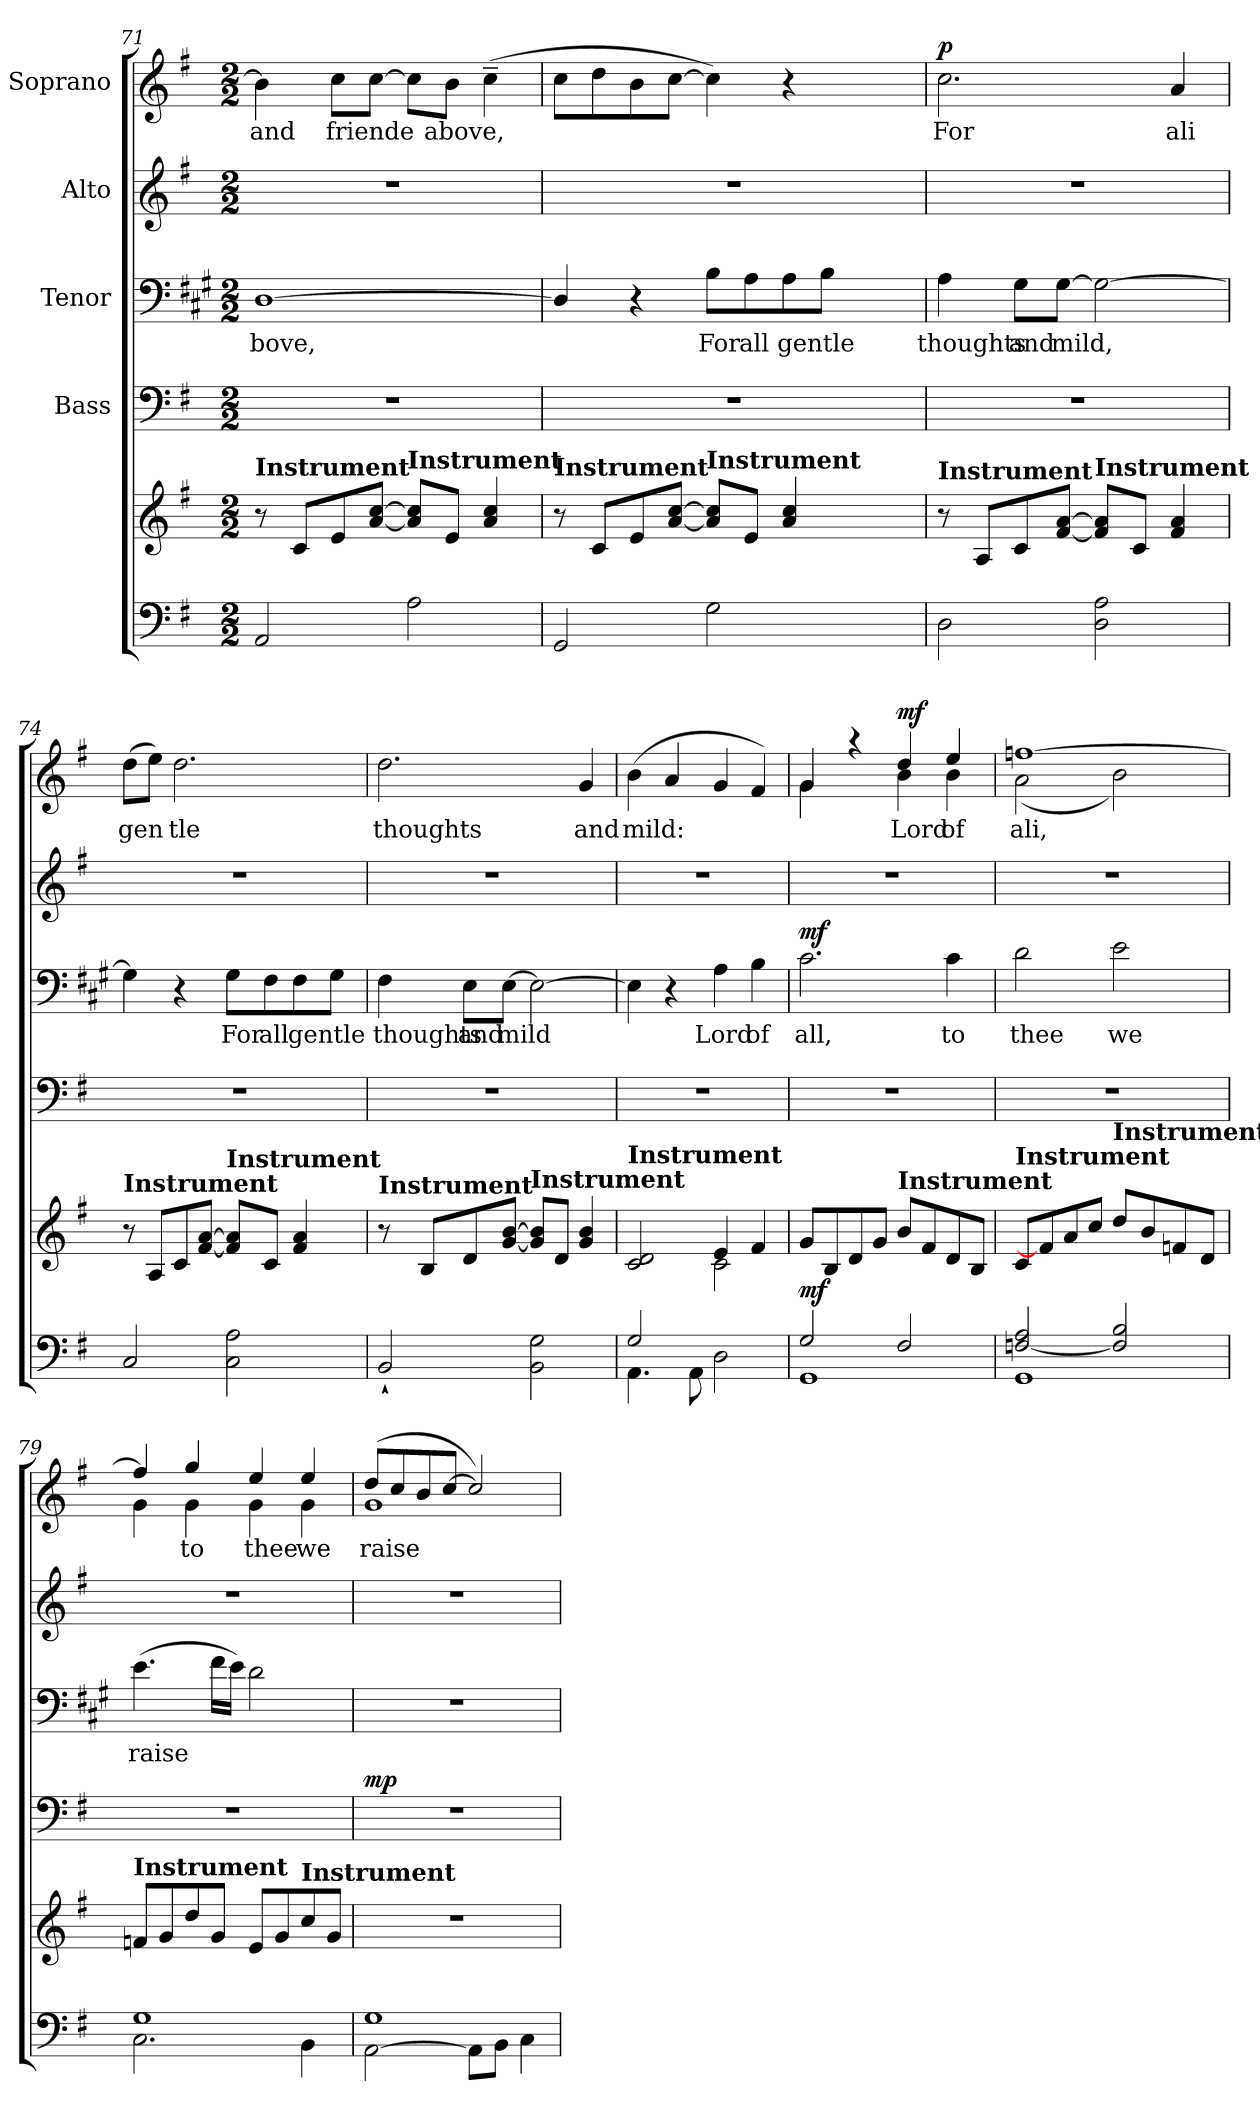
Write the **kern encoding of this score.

**kern	**kern	**dynam	**kern	**dynam	**kern	**text	**dynam	**kern	**kern	**text	**dynam
*part5	*part5	*part5	*part4	*part4	*part3	*part3	*part3	*part2	*part1	*part1	*part1
*staff6	*staff5	*staff5/6	*staff4	*staff4	*staff3	*staff3	*staff3	*staff2	*staff1	*staff1	*staff1
*	*	*	*I"Bass	*	*I"Tenor	*	*	*I"Alto	*I"Soprano	*	*
*clefF4	*clefG2	*	*clefF4	*	*clefF4	*	*	*clefG2	*clefG2	*	*
*	*	*	*	*	*ITrd1c2	*	*	*	*	*	*
*k[f#]	*k[f#]	*	*k[f#]	*	*k[f#]	*	*	*k[f#]	*k[f#]	*	*
*G:	*G:	*	*G:	*	*G:	*	*	*G:	*G:	*	*
*M2/2	*M2/2	*	*M2/2	*	*M2/2	*	*	*M2/2	*M2/2	*	*
=71	=71	=71	=71	=71	=71	=71	=71	=71	=71	=71	=71
!	!LO:TX:a:B:t=Instrument	!	!	!	!	!	!	!	!	!	!
2AA/	8r	.	1r	.	[1C	bove,	.	1r	4b\]	and	.
.	8c/L	.	.	.	.	.	.	.	.	.	.
.	8e/	.	.	.	.	.	.	.	8cc\L	friende­	.
.	[8a/ [8cc/J	.	.	.	.	.	.	.	[8cc\J	.	.
!	!LO:TX:a:B:t=Instrument	!	!	!	!	!	!	!	!	!	!
2A\	8a/] 8cc/]L	.	.	.	.	.	.	.	8cc\L]	.	.
.	8e/J	.	.	.	.	.	.	.	8b\J	a­bove,­	.
.	4a/ 4cc/	.	.	.	.	.	.	.	(>4cc~\	.	.
!!LO:PB:g=z
=72	=72	=72	=72	=72	=72	=72	=72	=72	=72	=72	=72
!	!LO:TX:a:B:t=Instrument	!	!	!	!	!	!	!	!	!	!
2GG/	8r	.	1r	.	4C/]	.	.	1r	8cc\L	.	.
.	8c/L	.	.	.	.	.	.	.	8dd\	.	.
.	8e/	.	.	.	4r	.	.	.	8b\	.	.
.	[8a/ [8cc/J	.	.	.	.	.	.	.	[8cc\J	.	.
!	!LO:TX:a:B:t=Instrument	!	!	!	!	!	!	!	!	!	!
2G\	8a/] 8cc/]L	.	.	.	8A\L	For	.	.	4cc\])	.	.
.	8e/J	.	.	.	8G\	all	.	.	.	.	.
.	4a/ 4cc/	.	.	.	8G\	gen­tle­	.	.	4r	.	.
.	.	.	.	.	8A\J	.	.	.	.	.	.
!!LO:PB:g=z
=73	=73	=73	=73	=73	=73	=73	=73	=73	=73	=73	=73
!	!LO:TX:a:B:t=Instrument	!	!	!	!	!	!	!	!	!	!
!	!	!	!	!	!	!	!	!	!	!	!LO:DY:a
2D\	8r	.	1r	.	4G\	thoughts	.	1r	2.cc\	For	p
.	8A/L	.	.	.	.	.	.	.	.	.	.
.	8c/	.	.	.	8F#\L	and	.	.	.	.	.
.	[8f#/ [8a/J	.	.	.	[8F#\J	mild,	.	.	.	.	.
!	!LO:TX:a:B:t=Instrument	!	!	!	!	!	!	!	!	!	!
2D\ 2A\	8f#/] 8a/]L	.	.	.	2F#\_	.	.	.	.	.	.
.	8c/J	.	.	.	.	.	.	.	.	.	.
.	4f#/ 4a/	.	.	.	.	.	.	.	4a/	ali	.
=74	=74	=74	=74	=74	=74	=74	=74	=74	=74	=74	=74
!	!LO:TX:a:B:t=Instrument	!	!	!	!	!	!	!	!	!	!
2C/	8r	.	1r	.	4F#\]	.	.	1r	(>8dd\L	gen­	.
.	8A/L	.	.	.	.	.	.	.	8ee\J)	.	.
.	8c/	.	.	.	4r	.	.	.	2.dd\	tle	.
.	[8f#/ [8a/J	.	.	.	.	.	.	.	.	.	.
!	!LO:TX:a:B:t=Instrument	!	!	!	!	!	!	!	!	!	!
2C\ 2A\	8f#/] 8a/]L	.	.	.	8F#\L	For	.	.	.	.	.
.	8c/J	.	.	.	8E\	all	.	.	.	.	.
.	4f#/ 4a/	.	.	.	8E\	gen­tle­	.	.	.	.	.
.	.	.	.	.	8F#\J	.	.	.	.	.	.
!!LO:PB:g=z
=75	=75	=75	=75	=75	=75	=75	=75	=75	=75	=75	=75
!	!LO:TX:a:B:t=Instrument	!	!	!	!	!	!	!	!	!	!
2BB`/	8r	.	1r	.	4E\	thoughts	.	1r	2.dd\	thoughts	.
.	8B/L	.	.	.	.	.	.	.	.	.	.
.	8d/	.	.	.	8D\L	and	.	.	.	.	.
.	[8g/ [8b/J	.	.	.	[8D\J	mild	.	.	.	.	.
!	!LO:TX:a:B:t=Instrument	!	!	!	!	!	!	!	!	!	!
2BB\ 2G\	8g/] 8b/]L	.	.	.	2D\_	.	.	.	.	.	.
.	8d/J	.	.	.	.	.	.	.	.	.	.
.	4g/ 4b/	.	.	.	.	.	.	.	4g/	and	.
=76	=76	=76	=76	=76	=76	=76	=76	=76	=76	=76	=76
*^	*^	*	*	*	*	*	*	*	*	*	*
!	!	!LO:TX:a:B:t=Instrument	!	!	!	!	!	!	!	!	!	!	!
4.AA\	2G/	2c/ 2d/	2ryy	.	1r	.	4D\]	.	.	1r	(>4b\	mild:	.
.	.	.	.	.	.	.	4r	.	.	.	4a/	.	.
8AA\	.	.	.	.	.	.	.	.	.	.	.	.	.
2D\	2ryy	2c\	4e/	.	.	.	4G\	Lord	.	.	4g/	.	.
.	.	.	4f#/	.	.	.	4A\	of	.	.	4f#/)	.	.
!!LO:PB:g=z
=77	=77	=77	=77	=77	=77	=77	=77	=77	=77	=77	=77	=77	=77
*	*	*	*	*	*	*	*	*	*	*	*^	*	*
!	!	!LO:TX:a:B:t=Instrument	!	!	!	!	!	!	!	!	!	!	!	!
!	!	!	!	!LO:DY:b	!	!	!	!	!LO:DY:a	!	!	!	!	!
*	*	*v	*v	*	*	*	*	*	*	*	*	*	*	*
1GG	2G/	8g/L	mf	1r	.	2.B\	all,	mf	1r	4g/	4g\	.	.
.	.	8B/	.	.	.	.	.	.	.	.	.	.	.
.	.	8d/	.	.	.	.	.	.	.	4raa	4ryy	.	.
.	.	8g/J	.	.	.	.	.	.	.	.	.	.	.
!	!	!LO:TX:a:B:t=Instrument	!	!	!	!	!	!	!	!	!	!	!
!	!	!	!	!	!	!	!	!	!	!	!	!	!LO:DY:a
.	2F#/	8b/L	.	.	.	.	.	.	.	4dd/	4b\	Lord	mf
.	.	8f#/	.	.	.	.	.	.	.	.	.	.	.
.	.	8d/	.	.	.	4B\	to	.	.	4ee/	4b\	of	.
.	.	8B/J	.	.	.	.	.	.	.	.	.	.	.
=78	=78	=78	=78	=78	=78	=78	=78	=78	=78	=78	=78	=78	=78
!	!	!LO:TX:a:B:t=Instrument	!	!	!	!	!	!	!	!	!	!	!
1GG	[2Fn/ 2A/	8c/L	.	1r	.	2c\	thee	.	1r	[1ffn	(2a\	ali,	.
.	.	8f/]	.	.	.	.	.	.	.	.	.	.	.
.	.	8a/	.	.	.	.	.	.	.	.	.	.	.
.	.	8cc/J	.	.	.	.	.	.	.	.	.	.	.
!	!	!LO:TX:a:B:t=Instrument	!	!	!	!	!	!	!	!	!	!	!
.	2F/] 2B/	8dd/L	.	.	.	2d\	we	.	.	.	2b\)	.	.
.	.	8b/	.	.	.	.	.	.	.	.	.	.	.
.	.	8fn/	.	.	.	.	.	.	.	.	.	.	.
.	.	8d/J	.	.	.	.	.	.	.	.	.	.	.
=79	=79	=79	=79	=79	=79	=79	=79	=79	=79	=79	=79	=79	=79
!	!	!LO:TX:a:B:t=Instrument	!	!	!	!	!	!	!	!	!	!	!
2.C\	1G	8fn/L	.	1r	.	(>4.d\	raise	.	1r	4ff/]	4g\	.	.
.	.	8g/	.	.	.	.	.	.	.	.	.	.	.
.	.	8dd/	.	.	.	.	.	.	.	4gg/	4g\	to	.
.	.	8g/J	.	.	.	16e\LL	.	.	.	.	.	.	.
.	.	.	.	.	.	16d\JJ)	.	.	.	.	.	.	.
.	.	8e/L	.	.	.	2c\	.	.	.	4ee/	4g\	thee	.
.	.	8g/	.	.	.	.	.	.	.	.	.	.	.
!	!	!LO:TX:a:B:t=Instrument	!	!	!	!	!	!	!	!	!	!	!
4BB\	.	8cc/	.	.	.	.	.	.	.	4ee/	4g\	we	.
.	.	8g/J	.	.	.	.	.	.	.	.	.	.	.
=80	=80	=80	=80	=80	=80	=80	=80	=80	=80	=80	=80	=80	=80
!	!	!	!	!	!LO:DY:a	!	!	!	!	!	!	!	!
[2AA\	1G	1r	.	1r	mp	1r	.	.	1r	(>8dd/L	1g	raise	.
.	.	.	.	.	.	.	.	.	.	8cc/	.	.	.
.	.	.	.	.	.	.	.	.	.	8b/	.	.	.
.	.	.	.	.	.	.	.	.	.	[8cc/J	.	.	.
8AA\L]	.	.	.	.	.	.	.	.	.	2cc/])	.	.	.
8BB\J	.	.	.	.	.	.	.	.	.	.	.	.	.
4C\	.	.	.	.	.	.	.	.	.	.	.	.	.
*v	*v	*	*	*	*	*	*	*	*	*v	*v	*	*
=	=	=	=	=	=	=	=	=	=	=	=
*-	*-	*-	*-	*-	*-	*-	*-	*-	*-	*-	*-
